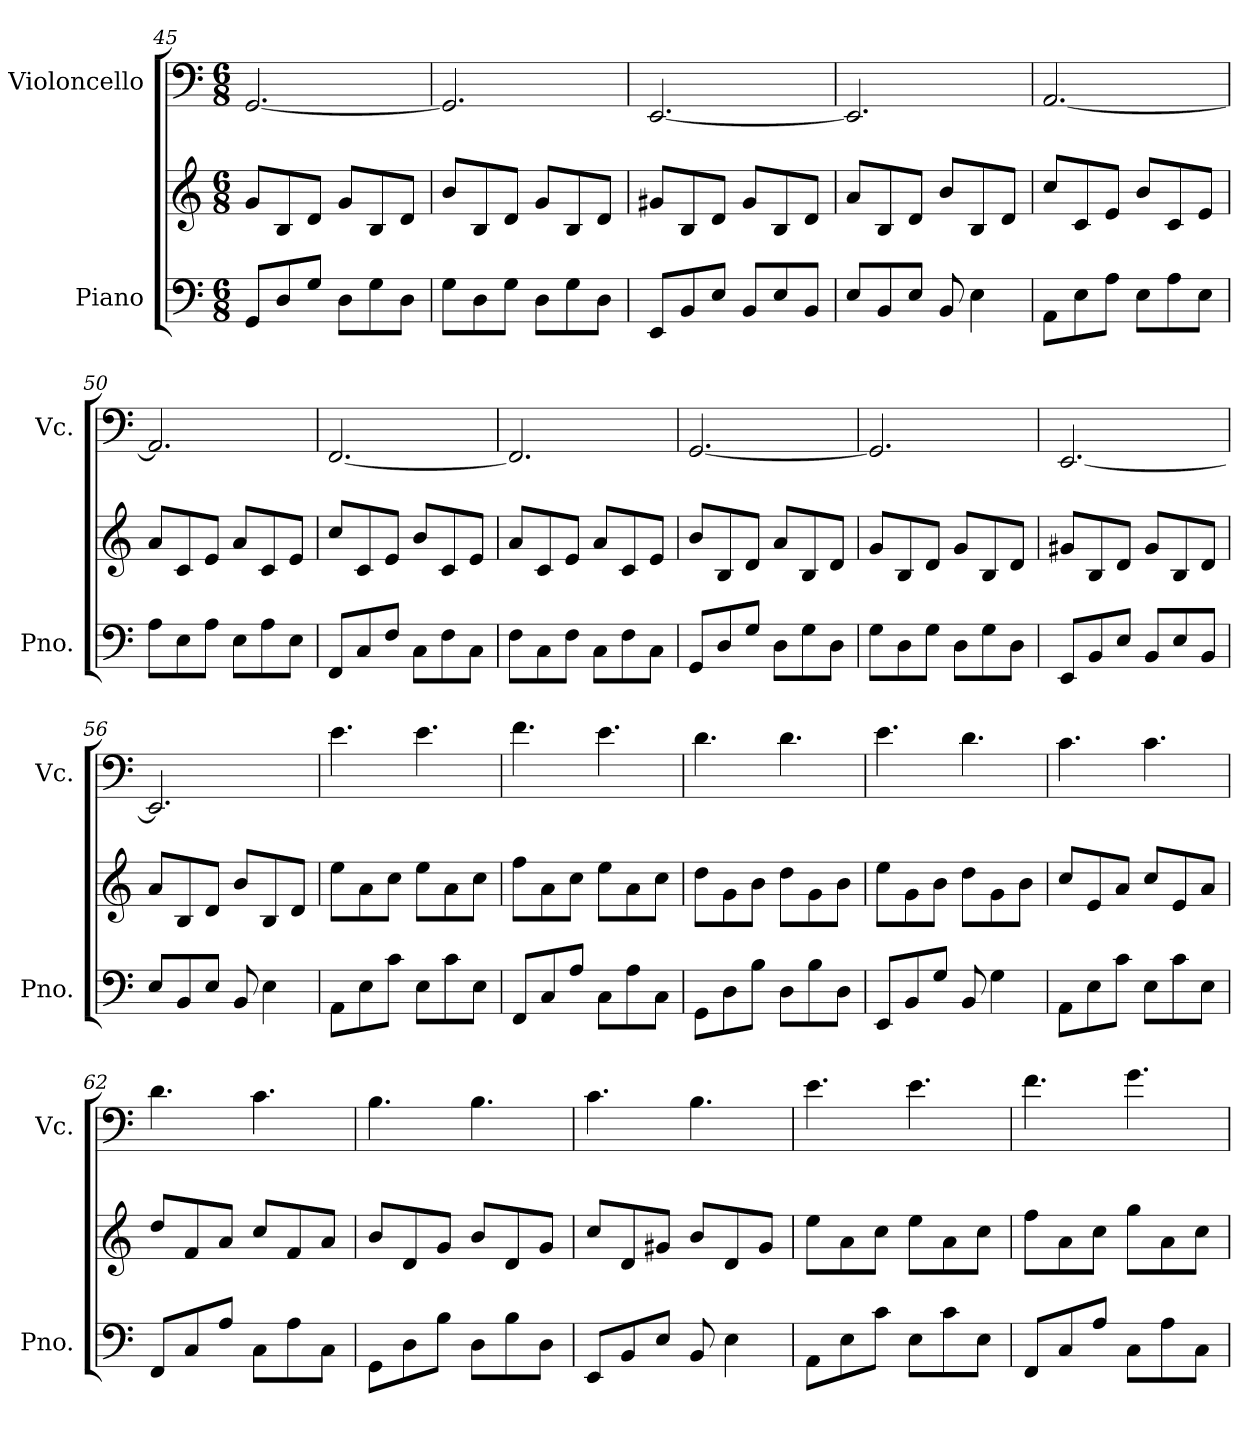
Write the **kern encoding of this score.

**kern	**kern	**kern
*part2	*part2	*part1
*staff3	*staff2	*staff1
*I"Piano	*	*I"Violoncello
*I'Pno.	*	*I'Vc.
*clefF4	*clefG2	*clefF4
*k[]	*k[]	*k[]
*M6/8	*M6/8	*M6/8
=45	=45	=45
8GG/L	8g/L	[2.GG/
8D/	8B/	.
8G/J	8d/J	.
8D\L	8g/L	.
8G\	8B/	.
8D\J	8d/J	.
!!LO:LB:g=z
=46	=46	=46
8G\L	8b/L	2.GG/]
8D\	8B/	.
8G\J	8d/J	.
8D\L	8g/L	.
8G\	8B/	.
8D\J	8d/J	.
=47	=47	=47
8EE/L	8g#X/L	[2.EE/
8BB/	8B/	.
8E/J	8d/J	.
8BB/L	8g#/L	.
8E/	8B/	.
8BB/J	8d/J	.
=48	=48	=48
8E/L	8a/L	2.EE/]
8BB/	8B/	.
8E/J	8d/J	.
8BB/	8b/L	.
4E\	8B/	.
.	8d/J	.
=49	=49	=49
8AA\L	8cc/L	[2.AA/
8E\	8c/	.
8A\J	8e/J	.
8E\L	8b/L	.
8A\	8c/	.
8E\J	8e/J	.
=50	=50	=50
8A\L	8a/L	2.AA/]
8E\	8c/	.
8A\J	8e/J	.
8E\L	8a/L	.
8A\	8c/	.
8E\J	8e/J	.
=51	=51	=51
8FF/L	8cc/L	[2.FF/
8C/	8c/	.
8F/J	8e/J	.
8C\L	8b/L	.
8F\	8c/	.
8C\J	8e/J	.
!!LO:LB:g=z
=52	=52	=52
8F\L	8a/L	2.FF/]
8C\	8c/	.
8F\J	8e/J	.
8C\L	8a/L	.
8F\	8c/	.
8C\J	8e/J	.
=53	=53	=53
8GG/L	8b/L	[2.GG/
8D/	8B/	.
8G/J	8d/J	.
8D\L	8a/L	.
8G\	8B/	.
8D\J	8d/J	.
=54	=54	=54
8G\L	8g/L	2.GG/]
8D\	8B/	.
8G\J	8d/J	.
8D\L	8g/L	.
8G\	8B/	.
8D\J	8d/J	.
=55	=55	=55
8EE/L	8g#X/L	[2.EE/
8BB/	8B/	.
8E/J	8d/J	.
8BB/L	8g#/L	.
8E/	8B/	.
8BB/J	8d/J	.
=56	=56	=56
8E/L	8a/L	2.EE/]
8BB/	8B/	.
8E/J	8d/J	.
8BB/	8b/L	.
4E\	8B/	.
.	8d/J	.
=57	=57	=57
8AA\L	8ee\L	4.e\
8E\	8a\	.
8c\J	8cc\J	.
8E\L	8ee\L	4.e\
8c\	8a\	.
8E\J	8cc\J	.
!!LO:LB:g=z
=58	=58	=58
8FF/L	8ff\L	4.f\
8C/	8a\	.
8A/J	8cc\J	.
8C\L	8ee\L	4.e\
8A\	8a\	.
8C\J	8cc\J	.
=59	=59	=59
8GG\L	8dd\L	4.d\
8D\	8g\	.
8B\J	8b\J	.
8D\L	8dd\L	4.d\
8B\	8g\	.
8D\J	8b\J	.
=60	=60	=60
8EE/L	8ee\L	4.e\
8BB/	8g\	.
8G/J	8b\J	.
8BB/	8dd\L	4.d\
4G\	8g\	.
.	8b\J	.
=61	=61	=61
8AA\L	8cc/L	4.c\
8E\	8e/	.
8c\J	8a/J	.
8E\L	8cc/L	4.c\
8c\	8e/	.
8E\J	8a/J	.
=62	=62	=62
8FF/L	8dd/L	4.d\
8C/	8f/	.
8A/J	8a/J	.
8C\L	8cc/L	4.c\
8A\	8f/	.
8C\J	8a/J	.
=63	=63	=63
8GG\L	8b/L	4.B\
8D\	8d/	.
8B\J	8g/J	.
8D\L	8b/L	4.B\
8B\	8d/	.
8D\J	8g/J	.
!!LO:PB:g=z
=64	=64	=64
8EE/L	8cc/L	4.c\
8BB/	8d/	.
8E/J	8g#X/J	.
8BB/	8b/L	4.B\
4E\	8d/	.
.	8g#/J	.
=65	=65	=65
8AA\L	8ee\L	4.e\
8E\	8a\	.
8c\J	8cc\J	.
8E\L	8ee\L	4.e\
8c\	8a\	.
8E\J	8cc\J	.
=66	=66	=66
8FF/L	8ff\L	4.f\
8C/	8a\	.
8A/J	8cc\J	.
8C\L	8gg\L	4.g\
8A\	8a\	.
8C\J	8cc\J	.
=	=	=
*-	*-	*-
